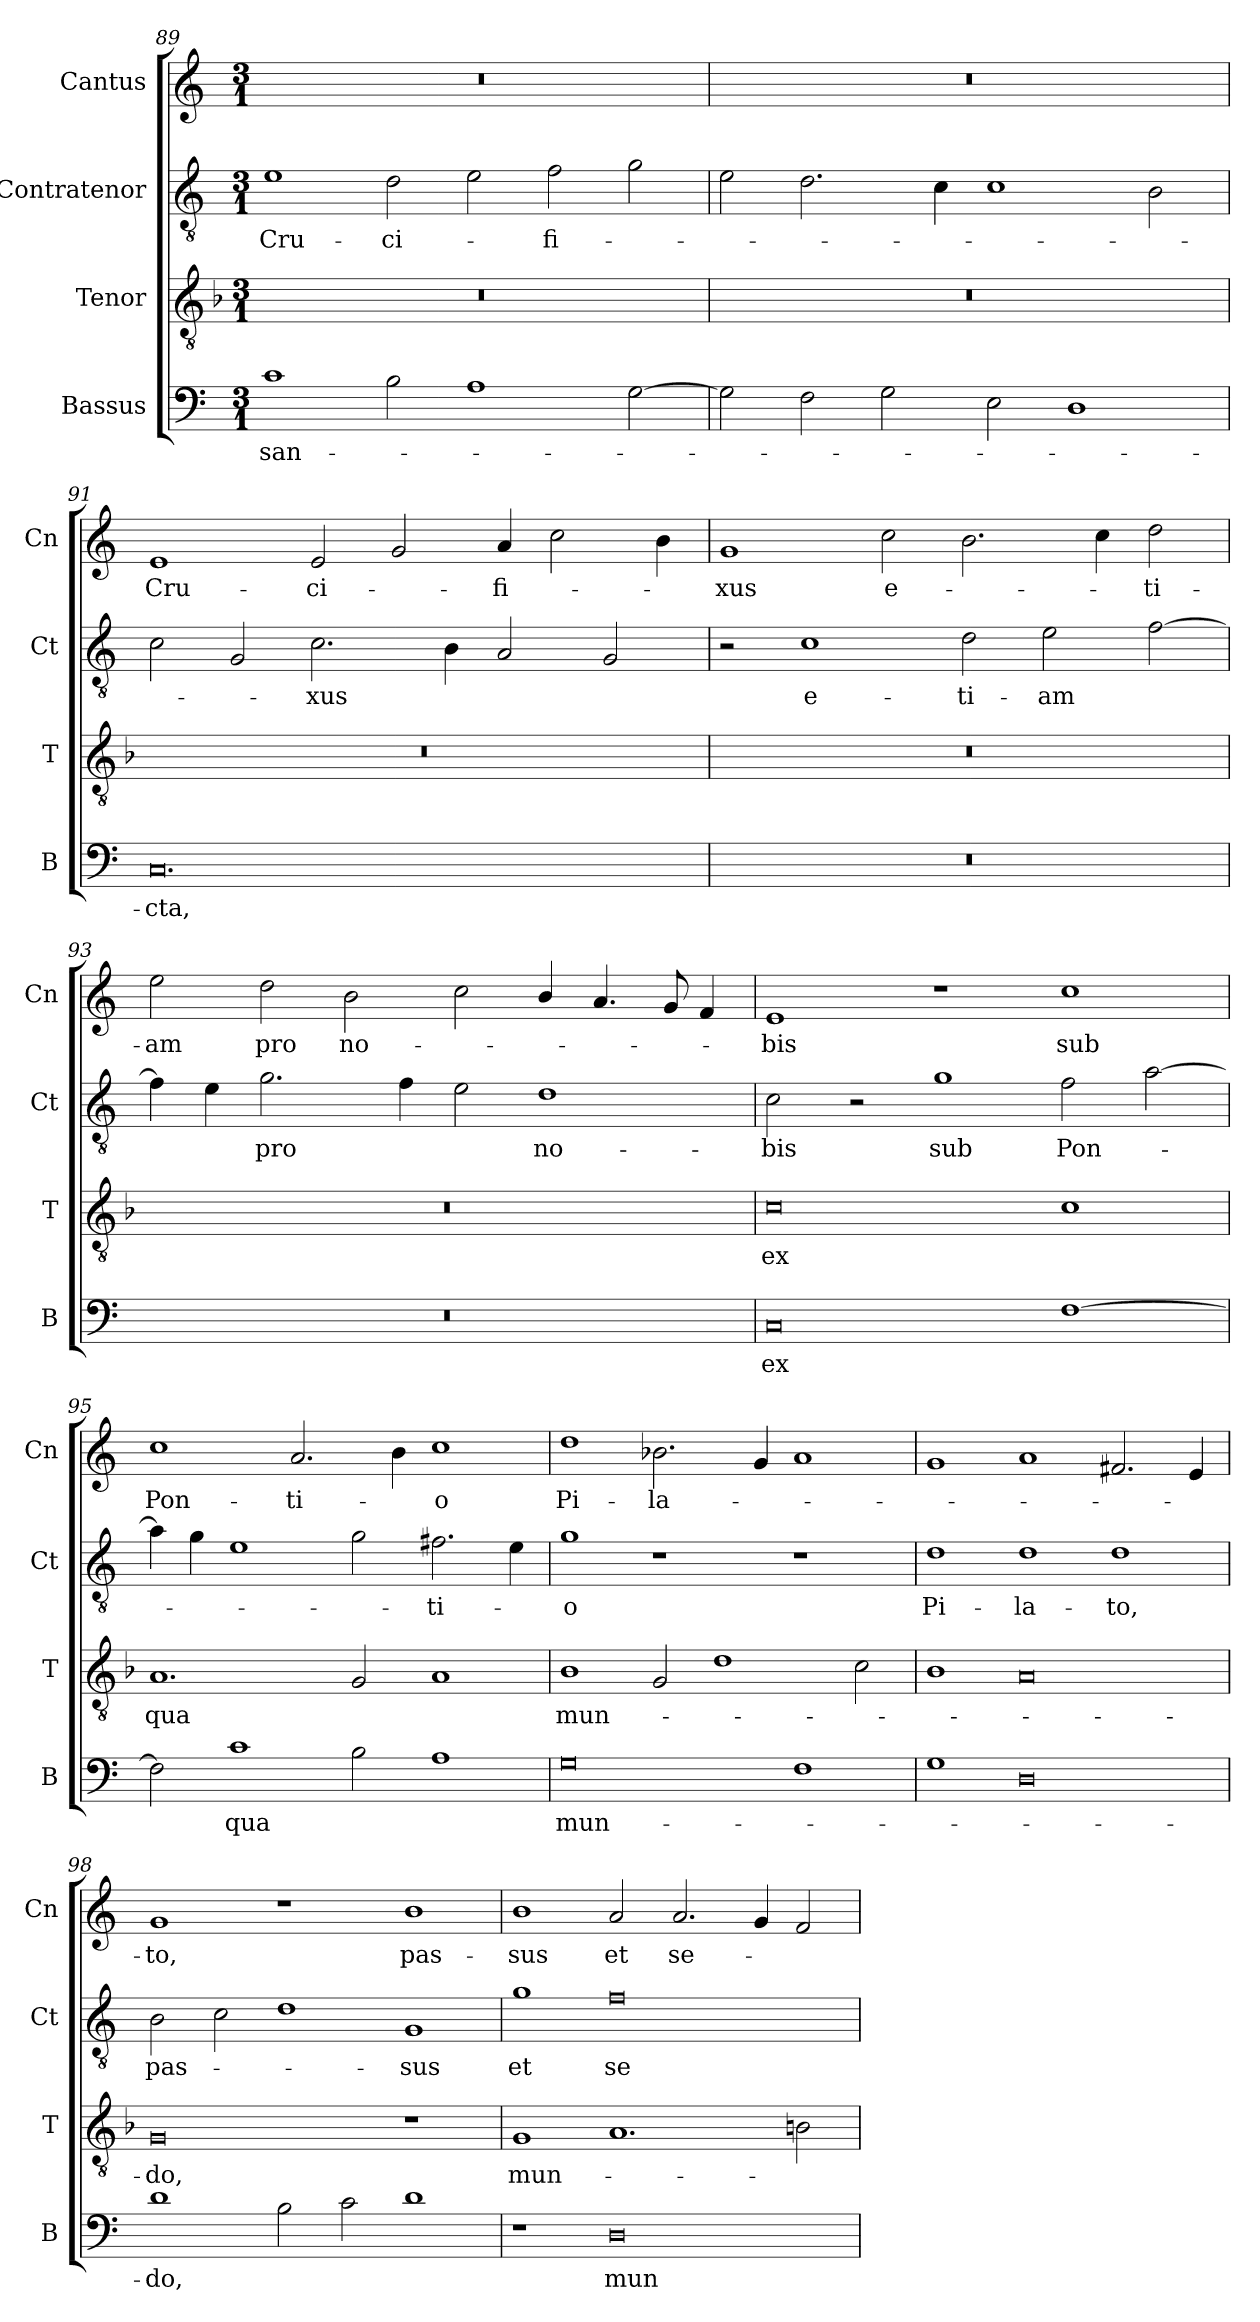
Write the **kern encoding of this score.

**kern	**text	**kern	**text	**kern	**text	**kern	**text
*part4	*part4	*part3	*part3	*part2	*part2	*part1	*part1
*staff4	*staff4	*staff3	*staff3	*staff2	*staff2	*staff1	*staff1
*I"Bassus	*	*I"Tenor	*	*I"Contratenor	*	*I"Cantus	*
*I'B	*	*I'T	*	*I'Ct	*	*I'Cn	*
*clefF4	*	*clefGv2	*	*clefGv2	*	*clefG2	*
*k[]	*	*k[b-]	*	*k[]	*	*k[]	*
*M3/1	*	*M3/1	*	*M3/1	*	*M3/1	*
=89	=89	=89	=89	=89	=89	=89	=89
1c	san-	0.r	.	1e	Cru-	0.r	.
2B\	.	.	.	2d\	-ci-	.	.
1A	.	.	.	2e\	.	.	.
.	.	.	.	2f\	-fi-	.	.
[2G\	.	.	.	2g\	.	.	.
=90	=90	=90	=90	=90	=90	=90	=90
2G\]	.	0.r	.	2e\	.	0.r	.
2F\	.	.	.	2.d\	.	.	.
2G\	.	.	.	.	.	.	.
.	.	.	.	4c\	.	.	.
2E\	.	.	.	1c	.	.	.
1D	.	.	.	.	.	.	.
.	.	.	.	2B\	.	.	.
=91	=91	=91	=91	=91	=91	=91	=91
0.C	-cta,	0.r	.	2c\	.	1e	Cru-
.	.	.	.	2G/	.	.	.
.	.	.	.	2.c\	-xus	2e/	-ci-
.	.	.	.	.	.	2g/	.
.	.	.	.	4B\	.	.	.
.	.	.	.	2A/	.	4a/	-fi-
.	.	.	.	.	.	2cc\	.
.	.	.	.	2G/	.	.	.
.	.	.	.	.	.	4b\	.
=92	=92	=92	=92	=92	=92	=92	=92
0.r	.	0.r	.	2r	.	1g	-xus
.	.	.	.	1c	e-	.	.
.	.	.	.	.	.	2cc\	e-
.	.	.	.	2d\	-ti-	2.b\	.
.	.	.	.	2e\	-am	.	.
.	.	.	.	.	.	4cc\	.
.	.	.	.	[2f\	.	2dd\	-ti-
=93	=93	=93	=93	=93	=93	=93	=93
0.r	.	0.r	.	4f\]	.	2ee\	-am
.	.	.	.	4e\	.	.	.
.	.	.	.	2.g\	pro	2dd\	pro
.	.	.	.	.	.	2b\	no-
.	.	.	.	4f\	.	.	.
.	.	.	.	2e\	.	2cc\	.
.	.	.	.	1d	no-	4b/	.
.	.	.	.	.	.	4.a/	.
.	.	.	.	.	.	8g/	.
.	.	.	.	.	.	4f/	.
=94	=94	=94	=94	=94	=94	=94	=94
0C	ex	0c	ex	2c\	-bis	1e	-bis
.	.	.	.	2r	.	.	.
.	.	.	.	1g	sub	1r	.
[1F	.	1c	.	2f\	Pon-	1cc	sub
.	.	.	.	[2a\	.	.	.
=95	=95	=95	=95	=95	=95	=95	=95
2F\]	.	1.A	qua	4a\]	.	1cc	Pon-
.	.	.	.	4g\	.	.	.
1c	qua	.	.	1e	.	.	.
.	.	.	.	.	.	2.a/	-ti-
2B\	.	2G/	.	2g\	.	.	.
.	.	.	.	.	.	4b\	.
1A	.	1A	.	2.f#X\	-ti-	1cc	-o
.	.	.	.	4e\	.	.	.
=96	=96	=96	=96	=96	=96	=96	=96
0G	mun-	1B-	mun-	1g	-o	1dd	Pi-
.	.	2G/	.	1r	.	2.b-X\	-la-
.	.	1d	.	.	.	.	.
.	.	.	.	.	.	4g/	.
1F	.	.	.	1r	.	1a	.
.	.	2c\	.	.	.	.	.
=97	=97	=97	=97	=97	=97	=97	=97
1G	.	1B-	.	1d	Pi-	1g	.
0D	.	0A	.	1d	-la-	1a	.
.	.	.	.	1d	-to,	2.f#X/	.
.	.	.	.	.	.	4e/	.
=98	=98	=98	=98	=98	=98	=98	=98
1d	-do,	0G	-do,	2B\	pas-	1g	-to,
.	.	.	.	2c\	.	.	.
2B\	.	.	.	1d	.	1r	.
2c\	.	.	.	.	.	.	.
1d	.	1r	.	1G	-sus	1b	pas-
=99	=99	=99	=99	=99	=99	=99	=99
1r	.	1G	mun-	1g	et	1b	-sus
0D	mun-	1.A	.	0f	se-	2a/	et
.	.	.	.	.	.	2.a/	se-
.	.	.	.	.	.	4g/	.
.	.	2Bn\	.	.	.	2f/	.
=	=	=	=	=	=	=	=
*-	*-	*-	*-	*-	*-	*-	*-
